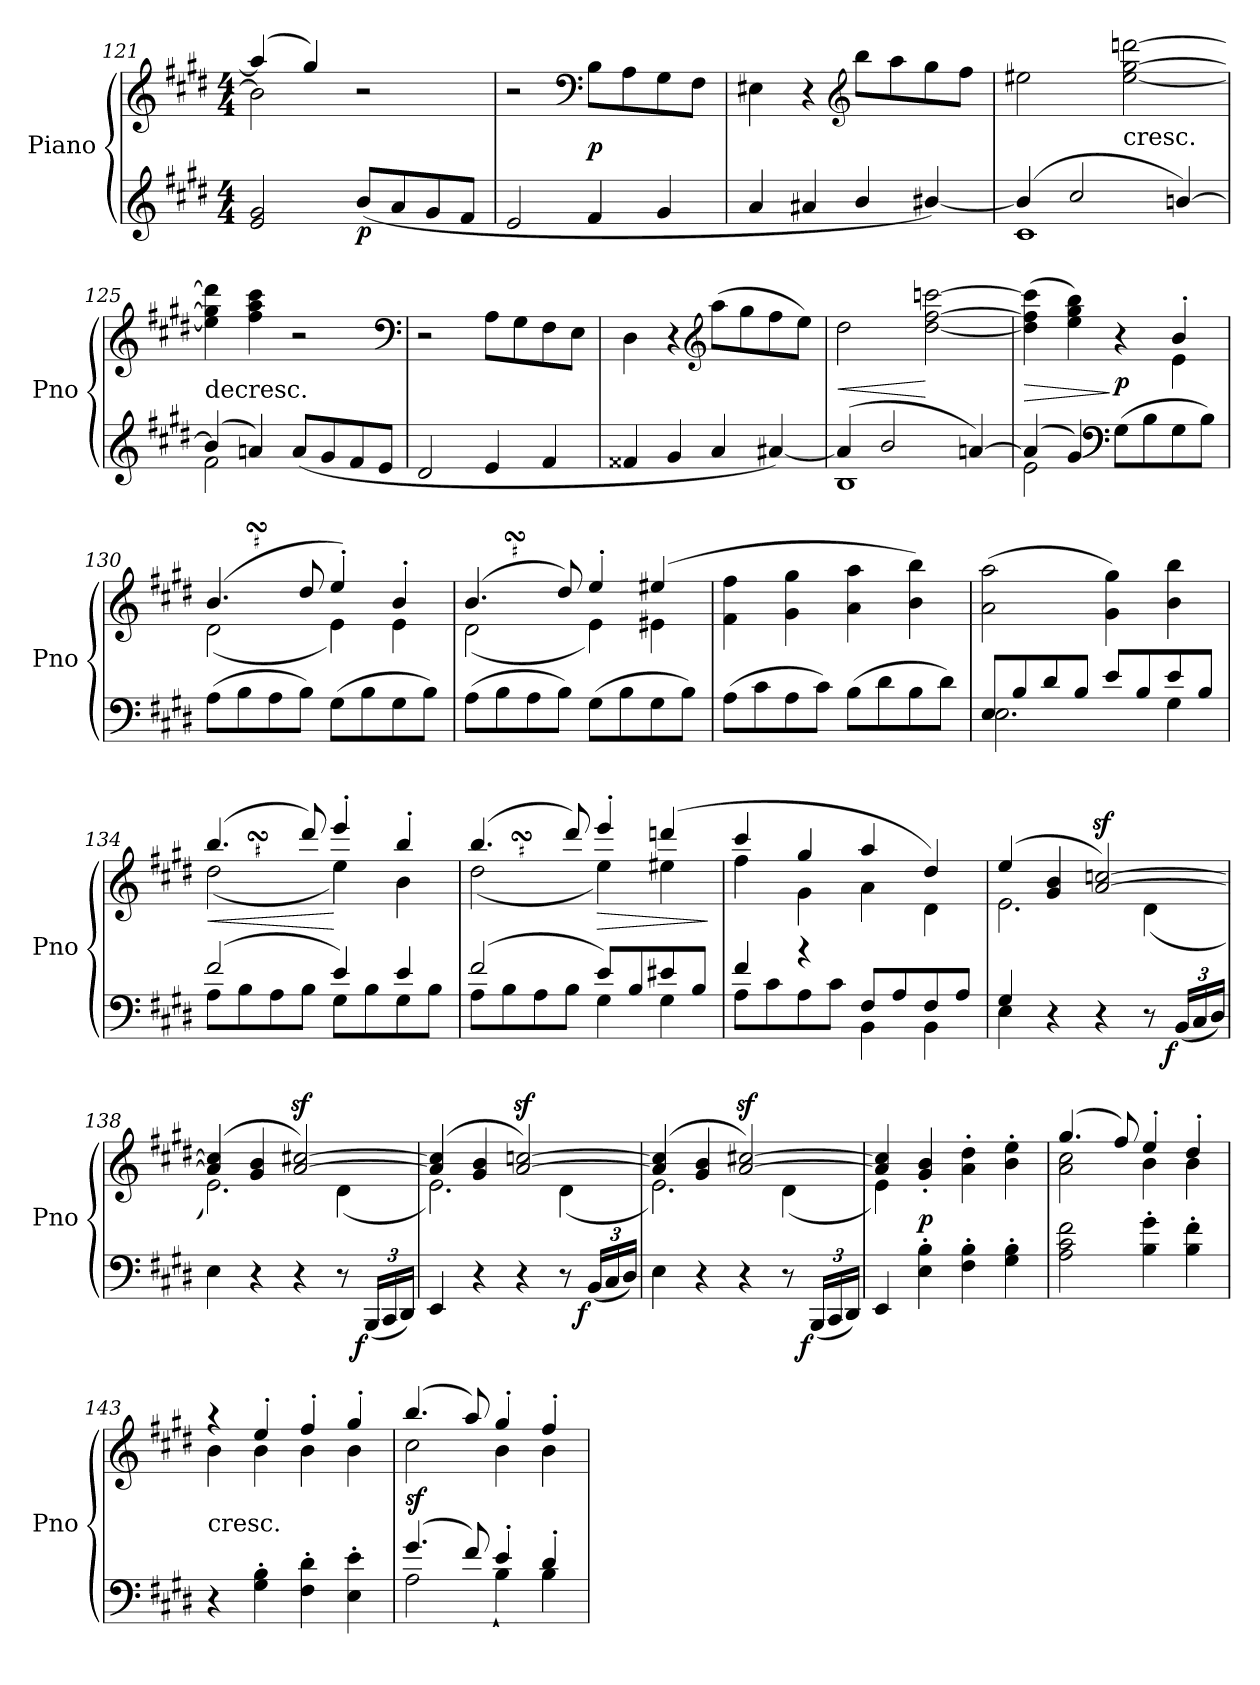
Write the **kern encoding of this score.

**kern	**kern	**dynam
*part1	*part1	*part1
*staff2	*staff1	*staff1/2
*I"Piano	*	*
*I'Pno	*	*
!!LO:LB:g=z
*clefG2	*clefG2	*
*k[f#c#g#d#]	*k[f#c#g#d#]	*
*E:	*E:	*
*M4/4	*M4/4	*
=121	=121	=121
*	*^	*
2e 2g#	(4aa]	2b]	.
.	4gg#)	.	.
!	!	!	!LO:DY:b=2
(8bL	2r	2ryy	p
8a	.	.	.
8g#	.	.	.
8f#J	.	.	.
*	*v	*v	*
=122	=122	=122
2e	2r	.
*	*clefF4	*
4f#	8BL	p
.	8A	.
4g#	8G#	.
.	8F#J	.
=123	=123	=123
4a	4E#X	.
4a#X	4r	.
*	*clefG2	*
4b/	8bbL	.
.	8aa	.
[4b#X/)	8gg#	.
.	8ff#J	.
=124	=124	=124
*^	*	*
(4b#]	1c#	2ee#X	.
2cc#	.	.	.
!	!	!LO:TX:c:t=cresc.	!
.	.	[2ee# [2gg# [2dddn	.
[4bn)	.	.	.
=125	=125	=125	=125
!	!	!LO:TX:c:t=decresc.	!
(4b]	2f#	4ee#] 4gg#] 4ddd]	.
4an)	.	4ff# 4aa 4ccc#	.
(8aL	2ryy	2r	.
8g#	.	.	.
8f#	.	.	.
8eJ	.	.	.
*v	*v	*	*
*	*clefF4	*
=126	=126	=126
2d#	2r	.
4e	8AL	.
.	8G#	.
4f#	8F#	.
.	8EJ	.
!!LO:LB:g=z
=127	=127	=127
4f##X	4D#	.
4g#	4r	.
*	*clefG2	*
4a	(8aaL	.
.	8gg#	.
[4a#X)	8ff#	.
.	8eeJ)	.
=128	=128	=128
*^	*	*
(4a#]	1B	2dd#	<
2b	.	.	.
.	.	[2dd# [2ff# [2cccn	[
[4an)	.	.	.
=129	=129	=129	=129
*	*	*^	*
(4a]	2e	(4dd#] 4ff#] 4cccn]	2.ryy	>
4g#)	.	4ee 4gg# 4bb)	.	.
*clefF4	*	*	*	*
(8G#L	2ryy	4r	.	] p
8B	.	.	.	.
8G#	.	4b'	4e	.
8BJ)	.	.	.	.
*v	*v	*	*	*
=130	=130	=130	=130
!	!LO:TURN:lacc=#	!	!
(8AL	(4.bSSs	(2d#	.
8B	.	.	.
8A	.	.	.
8BJ)	8dd#	.	.
(8G#L	4ee')	4e)	.
8B	.	.	.
8G#	4b'	4e	.
8BJ)	.	.	.
=131	=131	=131	=131
!	!LO:TURN:lacc=#	!	!
(8AL	(4.bSSs	(2d#	.
8B	.	.	.
8A	.	.	.
8BJ)	8dd#)	.	.
(8G#L	4ee'	4e)	.
8B	.	.	.
8G#	(4ee#X	4e#X	.
8BJ)	.	.	.
*	*v	*v	*
!!LO:LB:g=z
=132	=132	=132
(8AL	4f# 4ff#	.
8c#	.	.
8A	4g# 4gg#	.
8c#J)	.	.
(8BL	4a 4aa	.
8d#	.	.
8B	4b 4bb)	.
8d#J)	.	.
=133	=133	=133
*^	*	*
8EL	2.E	(2a 2aa	.
8B	.	.	.
8d#	.	.	.
8BJ	.	.	.
8eL	.	4g# 4gg#)	.
8B	.	.	.
8e	4G#	4b 4bb	.
8BJ	.	.	.
=134	=134	=134	=134
!	!	!LO:TURN:lacc=#	!
*	*	*^	*
(2f#	8AL	(4.bbSSs	(2dd#	<
.	8B	.	.	.
.	8A	.	.	.
.	8BJ	8ddd#)	.	.
4e)	8G#L	4eee'	4ee)	[
.	8B	.	.	.
4e	8G#	4bb'	4b	.
.	8BJ	.	.	.
=135	=135	=135	=135	=135
!	!	!LO:TURN:lacc=#	!	!
(2f#	8AL	(4.bbSSs	(2dd#	.
.	8B	.	.	.
.	8A	.	.	.
.	8BJ	8ddd#)	.	.
8eL)	4G#	4eee'	4ee)	>
8B	.	.	.	.
8e#X	4G#	(4dddn	4ee#X	.
8BJ	.	.	.	.
*v	*v	*	*	*
*	*v	*v	*
.	.	]
=136	=136	=136
*^	*^	*
4f#	8AL	4ccc#	4ff#	.
.	8c#	.	.	.
4r	8A	4gg#	4g#	.
.	8c#J	.	.	.
8F#L	4BB	4aa	4a	.
8A	.	.	.	.
8F#	4BB	4dd#)	4d#	.
8AJ	.	.	.	.
!!LO:LB:g=z	!!
=137	=137	=137	=137	=137
4G#	4E	(4ee	2.e	.
4r	2.ryy	4g# 4b	.	.
4r	.	[2az> [2ccnz>)	.	.
8r	.	.	(4d#	.
!	!	!	!	!LO:DY:b=2:rj
(24BBLL	.	.	.	f
24C#	.	.	.	.
24D#JJ)	.	.	.	.
*v	*v	*	*	*
=138	=138	=138	=138
4E	(4a] 4cc]	2.e)	.
4r	4g# 4b	.	.
4r	[2az> [2cc#Xz>)	.	.
8r	.	(4d#	.
!	!	!	!LO:DY:b=2:rj
(24BBBLL	.	.	f
24CC#	.	.	.
24DD#JJ)	.	.	.
=139	=139	=139	=139
4EE	(4a] 4cc#]	2.e)	.
4r	4g# 4b	.	.
4r	[2az> [2ccnz>)	.	.
8r	.	(4d#	.
!	!	!	!LO:DY:b=2:rj
(24BBLL	.	.	f
24C#	.	.	.
24D#JJ)	.	.	.
=140	=140	=140	=140
4E	(4a] 4ccn]	2.e)	.
4r	4g# 4b	.	.
4r	[2az> [2cc#Xz>)	.	.
8r	.	(4d#	.
!	!	!	!LO:DY:b=2:rj
(24BBBLL	.	.	f
24CC#	.	.	.
24DD#JJ)	.	.	.
=141	=141	=141	=141
4EE	4a] 4cc#]	4e)	.
4E' 4B'	2.ryy	4g#' 4b'	p
4F#' 4B'	.	4a' 4dd#'	.
4G#' 4B'	.	4b' 4ee'	.
!!LO:LB:g=z	!!
=142	=142	=142	=142
2A 2c# 2f#	(4.gg#	2a 2cc#	.
.	8ff#)	.	.
4B' 4g#'	4ee'	4b	.
4B' 4f#'	4dd#'	4b	.
=143	=143	=143	=143
!	!LO:TX:c:t=cresc.	!	!
4r	4r	4b	.
4G#' 4B'	4ee'	4b	.
4F#' 4d#'	4ff#'	4b	.
4E' 4e'	4gg#'	4b	.
=144	=144	=144	=144
*^	*	*	*
(4.g#	2A	(4.bb	2cc#	sf
8f#)	.	8aa)	.	.
4e'	4B`	4gg#'	4b	.
4d#'	4B	4ff#'	4b	.
*v	*v	*	*	*
*	*v	*v	*
=	=	=
*-	*-	*-
